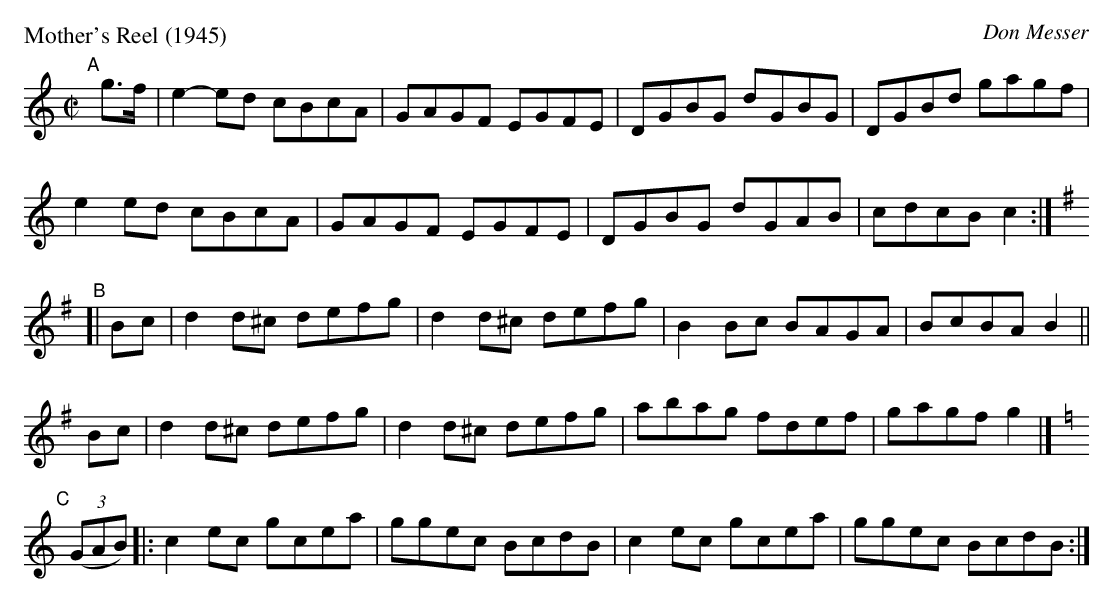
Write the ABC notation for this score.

X:1
P: Mother's Reel (1945)
C: Don Messer
M: C|
L: 1/8
K: C
"^A"[|] g>f |\
e2-ed cBcA | GAGF EGFE | DGBG dGBG | DGBd gagf |
e2ed  cBcA | GAGF EGFE | DGBG dGAB | cdcB c2 :|[K:G]
"^B"[|\
Bc | d2d^c defg | d2d^c defg | B2Bc BAGA | BcBA B2 ||
Bc | d2d^c defg | d2d^c defg | abag fdef | gagf g2 |][K:=f][K:C]
"^C"[|]\
((3GAB) |: c2ec gcea | ggec BcdB | c2ec gcea | ggec BcdB :|
